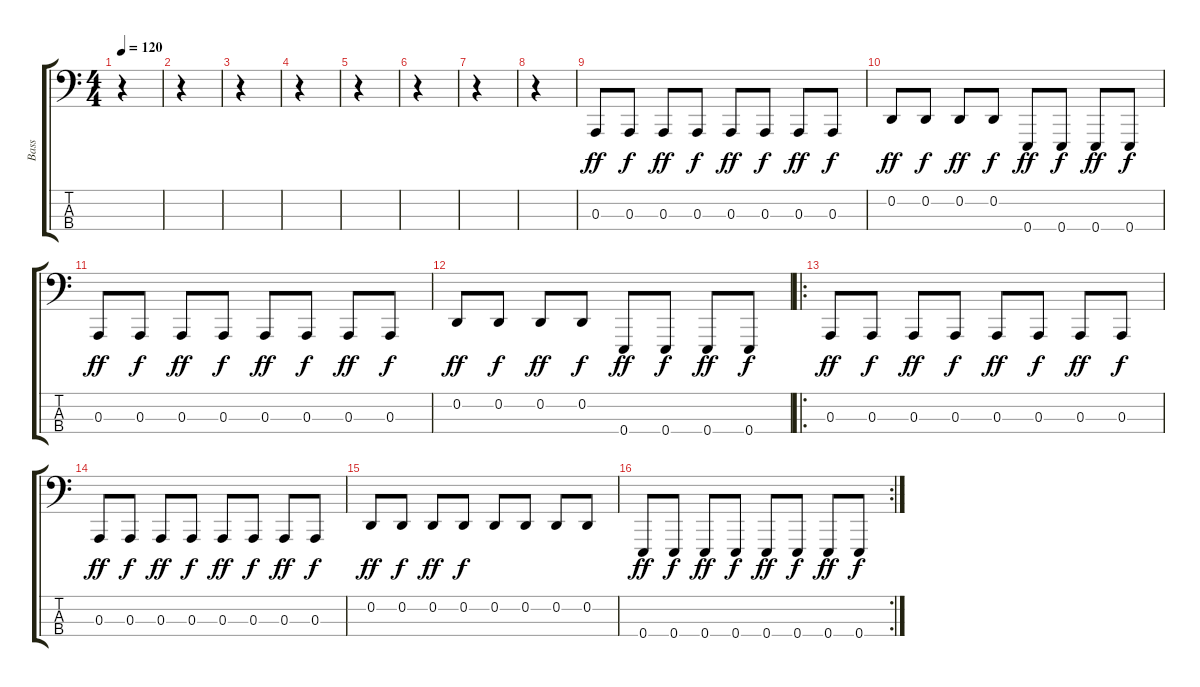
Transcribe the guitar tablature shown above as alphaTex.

\track ("Bass" "Bass") {instrument lead8bassandlead}
\staff {score tabs}
\tuning (G2 D2 A1 E1) {hide}
\ts (4 4)
\tempo 120
\clef f4
\ks c
r.4{dy ff instrument lead8bassandlead} |
r.4 |
r.4 |
r.4 |
r.4 |
r.4 |
r.4 |
r.4 |
0.3.8 0.3.8{dy f} 0.3.8{dy ff} 0.3.8{dy f} 0.3.8{dy ff} 0.3.8{dy f} 0.3.8{dy ff} 0.3.8{dy f} |
0.2.8{dy ff} 0.2.8{dy f} 0.2.8{dy ff} 0.2.8{dy f} 0.4.8{dy ff} 0.4.8{dy f} 0.4.8{dy ff} 0.4.8{dy f} |
0.3.8{dy ff} 0.3.8{dy f} 0.3.8{dy ff} 0.3.8{dy f} 0.3.8{dy ff} 0.3.8{dy f} 0.3.8{dy ff} 0.3.8{dy f} |
0.2.8{dy ff} 0.2.8{dy f} 0.2.8{dy ff} 0.2.8{dy f} 0.4.8{dy ff} 0.4.8{dy f} 0.4.8{dy ff} 0.4.8{dy f} |
\ro
0.3.8{dy ff} 0.3.8{dy f} 0.3.8{dy ff} 0.3.8{dy f} 0.3.8{dy ff} 0.3.8{dy f} 0.3.8{dy ff} 0.3.8{dy f} |
0.3.8{dy ff} 0.3.8{dy f} 0.3.8{dy ff} 0.3.8{dy f} 0.3.8{dy ff} 0.3.8{dy f} 0.3.8{dy ff} 0.3.8{dy f} |
0.2.8{dy ff} 0.2.8{dy f} 0.2.8{dy ff} 0.2.8{dy f} 0.2.8 0.2.8 0.2.8 0.2.8 |
\rc 2
0.4.8{dy ff} 0.4.8{dy f} 0.4.8{dy ff} 0.4.8{dy f} 0.4.8{dy ff} 0.4.8{dy f} 0.4.8{dy ff} 0.4.8{dy f}
